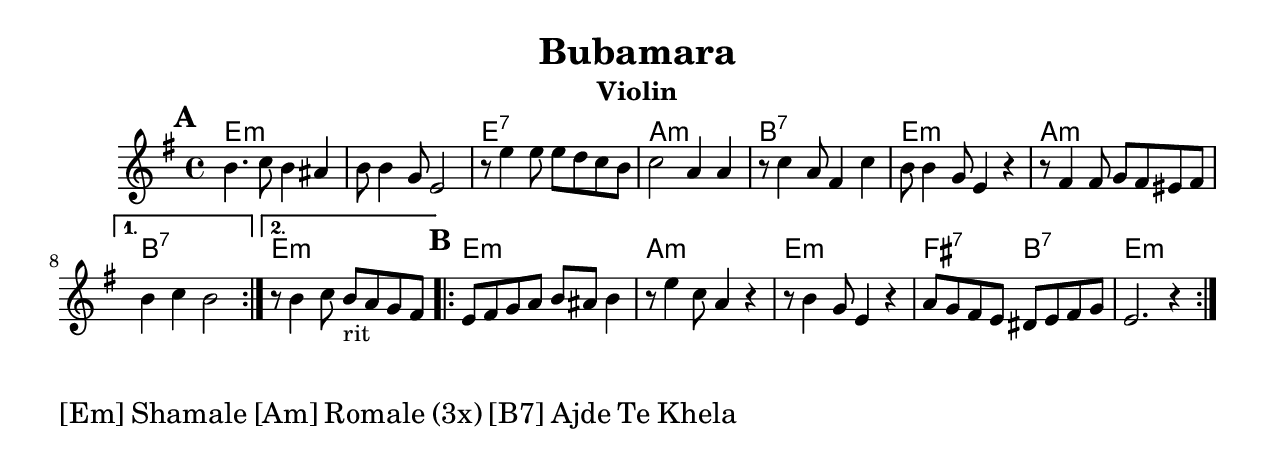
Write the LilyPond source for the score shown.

\version "2.18.0"
\language "english"

\paper{
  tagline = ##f
  print-all-headers = ##t
  #(set-paper-size "letter")
}
date = #(strftime "%d-%m-%Y" (localtime (current-time)))

%\markup{ \italic{ " Updated " \date  }  }

melody = \transpose d e \relative c'' {
  \clef treble

  \key d \minor
  \time 4/4
  \set Score.markFormatter = #format-mark-box-alphabet
  %\partial 16*3 a16 d f   %lead in notes

  \repeat volta 2{
  \mark \default
    a4.   bf8 a4 gs
    a8 a4 f8 d2
    r8 d'4 d8  d c bf a
    bf2 g4 g|

    r8 bf4 g8 e4 bf'
    a8 a4 f8 d4 r4|
    r8 e4 e8 f e ds e

  }

  \alternative {
    {a4 bf a2 }
    {r8 a4 bf8 a _rit g f e }
  }


  \repeat volta 2{
  \mark \default
    d8  e f g a gs a4

    r8 d4 bf8 g4 r4
    r8 a4 f8 d4 r4
    g8 f e d cs d e f
    d2. r4|

  }

  % \alternative { { }{ } }

}
%************************Lyrics Block****************
%{\addlyrics{
  Sa  o rao -- ma -- len phu -- che -- na
  bu -- ba -- ma -- ra so -- se a -- ce -- la.
  Dev -- la  dev -- la var -- car le _
  Bu -- be -- ma -- ra ko -- ka po -- ci -- ne
  \repeat unfold 6{\skip2}
  Djind -- ji - rind -- ji bu -- ba -- ma -- ro
  cik -- ni -- je shuz -- hi --je
  aj -- de mo -- re koj ro -- mesa.

}
\addlyrics {

  Ej ro -- ma -- len a -- shu -- nen, _
  Ej cha -- vo -- ren gug -- le zur -- a -- len.
  Bu -- ba -- ma -- ra cha -- jo -- ri, _
  Ba -- ro Gr -- ga voj --  si od -- ji -- li.
}
%}
harmonies =  \transpose d e \chordmode {
  d1*2:m
  d1:7
  g1:m
  a1:7
  d1:m
  g1:m
  a1:7
  d1:m
  %B part
  d1:m
  g1:m
  d1:m
  e2:7
  a2:7
  d1:m
  %a1:7
  %d2:m
  %e2:7
  %a1:7


  %old chords
  % d1:m r1 g1:m r1 a1:7 d1:m g1:m a1:7 r1
  %B section
  %d1:m g1:m d1:m g2:m a2:7 d1:m
}

\score {
  <<
    \new ChordNames {
      \set chordChanges = ##f
      \harmonies
    }
    \new Staff

    \melody
    %\new Staff \transpose c c' \melody
  >>
  \header{
    title= "Bubamara"
instrument= "Violin"
    arranger= ""

  }
  \layout{indent = 1.0\cm}
  \midi{
    \tempo 4 = 120
  }
}
\markup \fontsize #2 {[Em] Shamale [Am] Romale (3x) [B7] Ajde Te Khela  }
%{
%\markup{ [Dm]Shamale [Gm]romale (3x) [A7]ajde te khela  }
\markup{.}

  % more verses:
  \markup{}
  \markup {
  \fill-line {
  \hspace #0.1 % distance from left margin
  \column {
  \line { "1."
  \column {
  "Sa Romalen phuche na"
  "Bubemara sose acela"
  "Devla, devla chajori"
  "Bubamara koka pocine"
  }
  }
  \hspace #0.2 % vertical distance between verses
  \line { "2."
  \column {
  "Ej Romalen a shunen"
  "Ej chavoren gugle zuralen"
  "Bubemara chajori,"
  "Baro grga vojsi odjili"
  }
  }
  }
  \hspace #0.1  % horiz. distance between columns
  \column {
  \line { "3."
  \column {
  ""
  }
  }
  \hspace #0.2 % distance between verses
  \line { "4."
  \column {
  ""
  }
  }
  }
  \hspace #0.1 % distance to right margin
  }
  }



%{

  Sa o raomalen phuchena
  bubamara sose ni c(k)elel.
  Devla , devla mangav la
  o' lake meka merav.

  Sa e romen puchela,
  bubamara sose achela,
  devla devla vacar le,
  bubamara tuka pocinel.
  ej romalen ashunen,
  e chavoren gugle zurale.
  Bubamara chajori,
  baro Grga voj si o djili.

  Djindji - rindji bubamaro
  ciknije shuzhije
  ajde more koj romesa. x2
  Shamale romale! x3
  Shamale romale ajde te khela

  Sa romalen puchela,
  o dejori fusuj chudela.
  Devla devla sa charle,
  bubamaru voj te aresel.
  Ej romalen ashunen,
  e chavroren gugle shukaren,
  zivoto si ringishpil,
  Trajo o del rom aj romnji.

  Djindji - rindji bubamaro
  ciknije shuzhije
  ajde more koj romesa. x2
  Shamale romale! x3
  Shamale romale ajde te khela

  Sa Romalen puchela,
  bubamara sose achela,
  devla devla vacar le
  bubamara pocinel.
  Ej romalen ashunen
  e chavrore gugle zurale
  bubamara chajori
  baro Grga voj si o djili.

  Djindji - rindji bubamaro
  ciknije shuzhije
  ajde more goj romesa. x4
  Te cilabe te chela

  Everyone is asking
  Ladybug why are you so tiny?
  Oh God, oh God I love her
  Ladybug I will pay everything for you.

  Hey folks listen,
  Sweet beautiful children.
  Ladybug, little girl,
  You are a great, greatest song.

  Jinji rinji Ladybug
  You tiny beauty
  Go away man, I'm not for marriage,
  Children, folks

  Everyone is asking,
  And mother is serving beans,
  Oh God, oh God everything has been eaten,
  Ladybug can't wait.
  Everyone is asking
  Ladybug why are you so tiny?
  Oh God, oh God I love her
  Ladybug I will pay everything for you.

  Hey folks listen,
  Sweet beautiful children.
  Ladybug, little girl,
  You are a great, greatest song.

  Jinji rinji Ladybug
  You tiny beauty
  Go away man, I'm not for marriage,
  Children, folks

  Everyone is asking,
  And mother is serving beans,
  Oh God, oh God everything has been eaten,
  Ladybug can't wait.

  Hey folks listen,
  Sweet beautiful children,
  Life is a merry-go-round
  God bless husband and wife.

  Jinji rinji Ladybug
  You tiny beauty
  Go away man, I'm not for marriage,
  Children, folks

  Hey folks listen,
  Sweet beautiful children.
  Ladybug, little girl,
  You are a great, greatest song.
  Hey folks listen,
  Sweet beautiful children,
  Life is a merry-go-round
  God bless husband and wife.

  Jinji rinji Ladybug
  You tiny beauty
  Go away man, I'm not for marriage,
  Children, folks

  Hey folks listen,
  Sweet beautiful children.
  Ladybug, little girl,
  You are a great, greatest song.

%}
